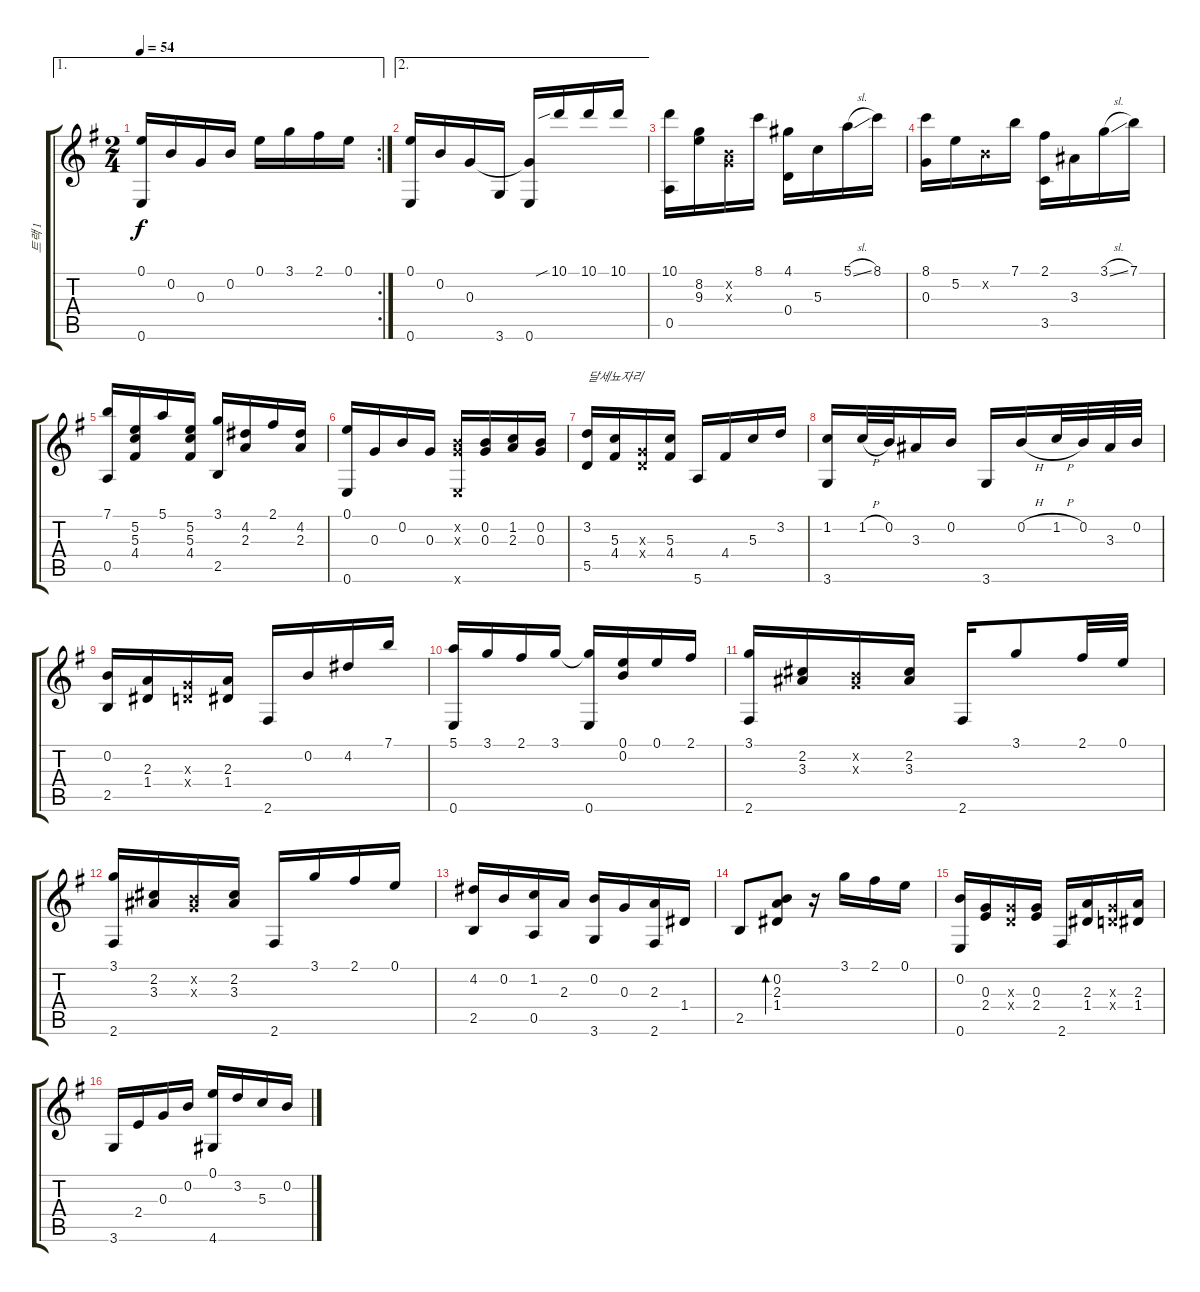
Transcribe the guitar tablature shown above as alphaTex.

\track ("트랙 1" "트랙 1") {instrument acousticguitarnylon}
\staff {score tabs}
\tuning (E4 B3 G3 D3 A2 E2) {hide}
\ae 1
\rc 2
\ts (2 4)
\tempo 54
\clef g2
\ks g
(0.1 0.6).16{dy f} 0.2.16 0.3.16 0.2.16 0.1.16 3.1.16 2.1.16 0.1.16 |
\ae 2
(0.1 0.6).16 0.2.16 0.3.16 3.6.16 (0.3{t} 0.6).16 10.1{sib}.16 10.1.16 10.1.16 |
(10.1 0.5).16 (8.2 9.3).16 (0.2{x} 0.3{x}).16 8.1.16 (4.1 0.4).16 5.3.16 5.1{sl}.16 8.1.16 |
(8.1 0.3).16 5.2.16 0.2{x}.16 7.1.16 (2.1 3.5).16 3.3.16 3.1{sl}.16 7.1.16 |
(7.1 0.5).16 (5.2 5.3 4.4).16 5.1.16 (5.2 5.3 4.4).16 (3.1 2.5).16 (4.2 2.3).16 2.1.16 (4.2 2.3).16 |
(0.1 0.6).16 0.3.16 0.2.16 0.3.16 (0.2{x} 0.3{x} 0.6{x}).16 (0.2 0.3).16 (1.2 2.3).16 (0.2 0.3).16 |
(3.2 5.5).16{txt "달세뇨자리"} (5.3 4.4).16 (0.3{x} 0.4{x}).16 (5.3 4.4).16 5.6.16 4.4.16 5.3.16 3.2.16 |
(1.2 3.6).16 1.2{h}.32 0.2.32 3.3.16 0.2.16 3.6.16 0.2{h}.16 1.2{h}.32 0.2.32 3.3.32 0.2.32 |
(0.2 2.5).16 (2.3 1.4).16 (0.3{x} 0.4{x}).16 (2.3 1.4).16 2.6.16 0.2.16 4.2.16 7.1.16 |
(5.1 0.6).16 3.1.16 2.1.16 3.1.16 (3.1{t} 0.6).16 (0.1 0.2).16 0.1.16 2.1.16 |
(3.1 2.6).16 (2.2 3.3).16 (0.2{x} 0.3{x}).16 (2.2 3.3).16 2.6.16 3.1.8 2.1.32 0.1.32 |
(3.1 2.6).16 (2.2 3.3).16 (0.2{x} 0.3{x}).16 (2.2 3.3).16 2.6.16 3.1.16 2.1.16 0.1.16 |
(4.2 2.5).16 0.2.16 (1.2 0.5).16 2.3.16 (0.2 3.6).16 0.3.16 (2.3 2.6).16 1.4.16 |
2.5.8 (0.2 2.3 1.4).8{bd 480} r.16 3.1.16 2.1.16 0.1.16 |
(0.2 0.6).16 (0.3 2.4).16 (0.3{x} 0.4{x}).16 (0.3 2.4).16 2.6.16 (2.3 1.4).16 (0.3{x} 0.4{x}).16 (2.3 1.4).16 |
3.6.16 2.4.16 0.3.16 0.2.16 (0.1 4.6).16 3.2.16 5.3.16 0.2.16
